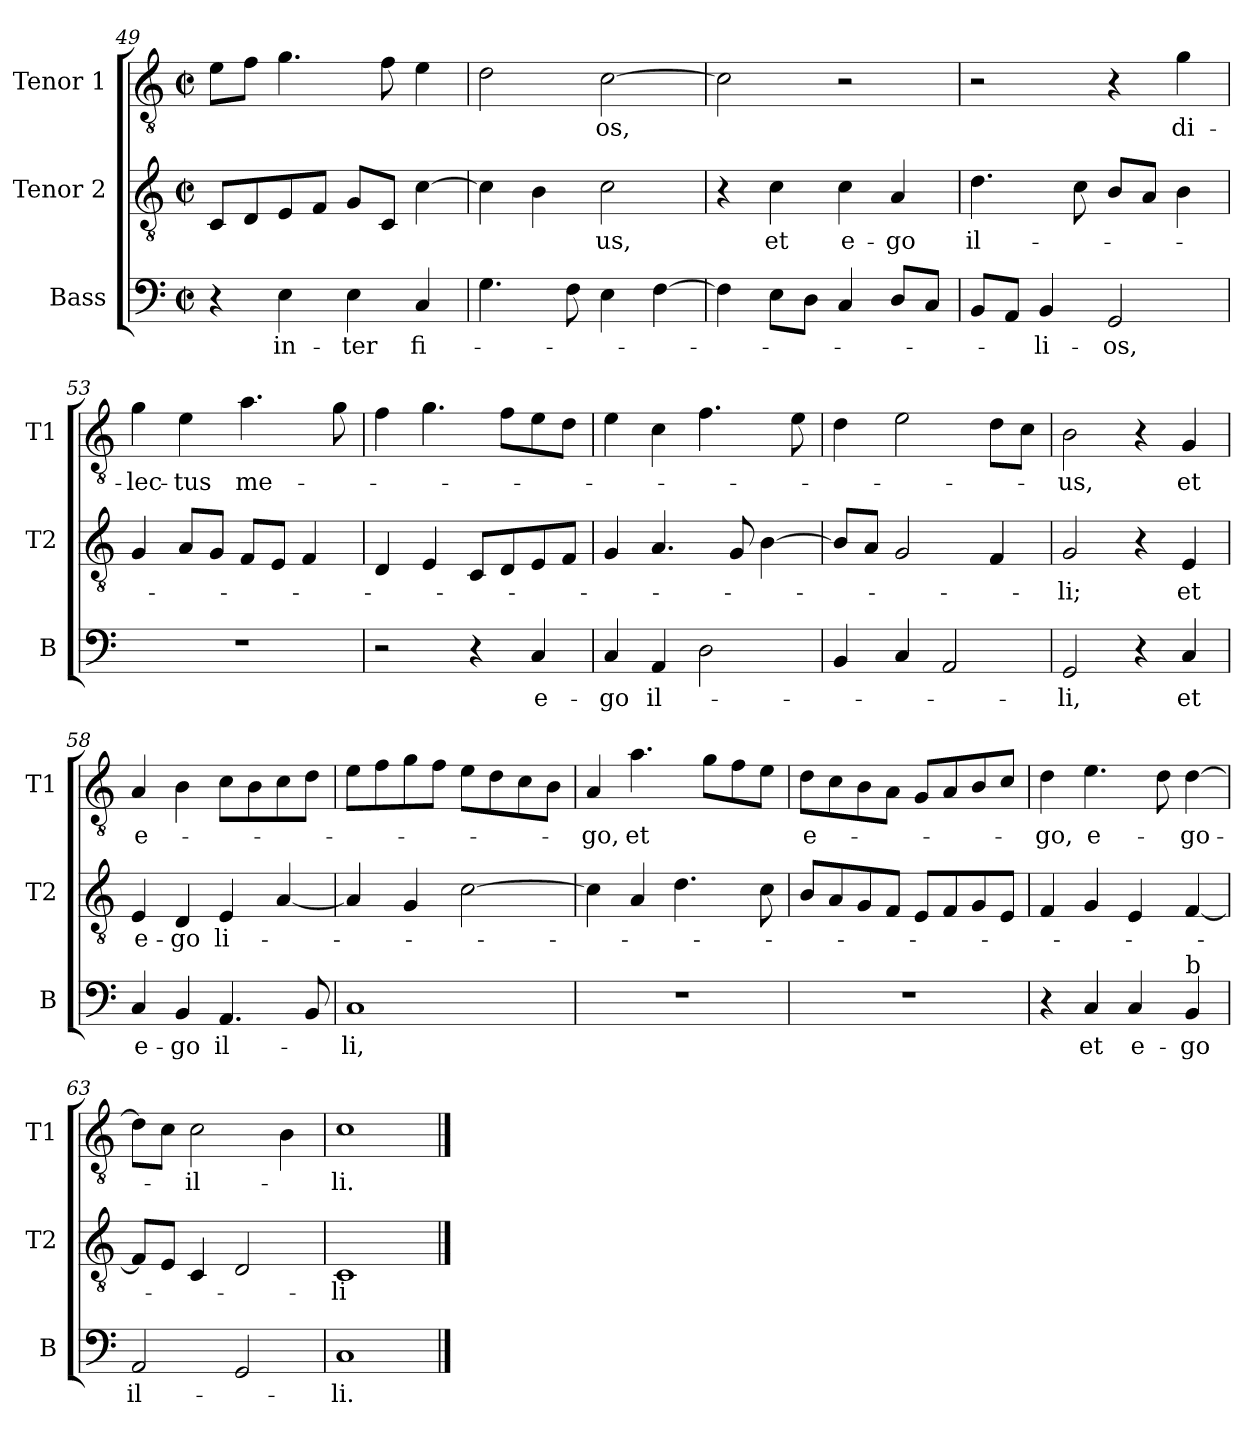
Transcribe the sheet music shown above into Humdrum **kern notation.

**kern	**text	**kern	**text	**kern	**text
*part3	*part3	*part2	*part2	*part1	*part1
*staff3	*staff3	*staff2	*staff2	*staff1	*staff1
*I"Bass	*	*I"Tenor 2	*	*I"Tenor 1	*
*I'B	*	*I'T2	*	*I'T1	*
*clefF4	*	*clefGv2	*	*clefGv2	*
*k[]	*	*k[]	*	*k[]	*
*C:	*	*C:	*	*C:	*
*M2/2	*	*M2/2	*	*M2/2	*
*met(c|)	*	*met(c|)	*	*met(c|)	*
=49	=49	=49	=49	=49	=49
4r	.	8C/L	.	8e\L	.
.	.	8D/	.	8f\J	.
!	!LO:LY:b	!	!	!	!
4E\	in-	8E/	.	4.g\	.
.	.	8F/J	.	.	.
!	!LO:LY:b	!	!	!	!
4E\	-ter	8G/L	.	.	.
.	.	8C/J	.	8f\	.
!	!LO:LY:b	!	!	!	!
4C/	fi-	[4c\	.	4e\	.
!!LO:LB:g=z
=50	=50	=50	=50	=50	=50
4.G\	.	4c\]	.	2d\	.
.	.	4B\	.	.	.
8F\	.	.	.	.	.
!	!	!	!LO:LY:b	!	!LO:LY:b
4E\	.	2c\	-us,	[2c\	-os,
[4F\	.	.	.	.	.
=51	=51	=51	=51	=51	=51
4F\]	.	4r	.	2c\]	.
!	!	!	!LO:LY:b	!	!
8E\L	.	4c\	et	.	.
8D\J	.	.	.	.	.
!	!	!	!LO:LY:b	!	!
4C/	.	4c\	e-	2r	.
!	!	!	!LO:LY:b	!	!
8D/L	.	4A/	-go	.	.
8C/J	.	.	.	.	.
=52	=52	=52	=52	=52	=52
!	!	!	!LO:LY:b	!	!
8BB/L	.	4.d\	il-	2r	.
8AA/J	.	.	.	.	.
!	!LO:LY:b	!	!	!	!
4BB/	-li-	.	.	.	.
.	.	8c\	.	.	.
!	!LO:LY:b	!	!	!	!
2GG/	-os,	8B/L	.	4r	.
.	.	8A/J	.	.	.
!	!	!	!	!	!LO:LY:b
.	.	4B\	.	4g\	di-
=53	=53	=53	=53	=53	=53
!	!	!	!	!	!LO:LY:b
1r	.	4G/	.	4g\	-lec-
!	!	!	!	!	!LO:LY:b
.	.	8A/L	.	4e\	-tus
.	.	8G/J	.	.	.
!	!	!	!	!	!LO:LY:b
.	.	8F/L	.	4.a\	me-
.	.	8E/J	.	.	.
.	.	4F/	.	.	.
.	.	.	.	8g\	.
=54	=54	=54	=54	=54	=54
2r	.	4D/	.	4f\	.
.	.	4E/	.	4.g\	.
4r	.	8C/L	.	.	.
.	.	8D/	.	8f\L	.
!	!LO:LY:b	!	!	!	!
4C/	e-	8E/	.	8e\	.
.	.	8F/J	.	8d\J	.
!!LO:PB:g=z
=55	=55	=55	=55	=55	=55
!	!LO:LY:b	!	!	!	!
4C/	-go	4G/	.	4e\	.
!	!LO:LY:b	!	!	!	!
4AA/	il-	4.A/	.	4c\	.
2D\	.	.	.	4.f\	.
.	.	8G/	.	.	.
.	.	[4B\	.	.	.
.	.	.	.	8e\	.
=56	=56	=56	=56	=56	=56
4BB/	.	8B/L]	.	4d\	.
.	.	8A/J	.	.	.
4C/	.	2G/	.	2e\	.
2AA/	.	.	.	.	.
.	.	4F/	.	8d\L	.
.	.	.	.	8c\J	.
=57	=57	=57	=57	=57	=57
!	!LO:LY:b	!	!LO:LY:b	!	!LO:LY:b
2GG/	-li,	2G/	-li;	2B\	-us,
4r	.	4r	.	4r	.
!	!LO:LY:b	!	!LO:LY:b	!	!LO:LY:b
4C/	et	4E/	et	4G/	et
=58	=58	=58	=58	=58	=58
!	!LO:LY:b	!	!LO:LY:b	!	!LO:LY:b
4C/	e-	4E/	e-	4A/	e-
!	!LO:LY:b	!	!LO:LY:b	!	!
4BB/	-go	4D/	-go	4B\	.
!	!LO:LY:b	!	!LO:LY:b	!	!
4.AA/	il-	4E/	li-	8c\L	.
.	.	.	.	8B\	.
.	.	[4A/	.	8c\	.
8BB/	.	.	.	8d\J	.
=59	=59	=59	=59	=59	=59
!	!LO:LY:b	!	!	!	!
1C	-li,	4A/]	.	8e\L	.
.	.	.	.	8f\	.
.	.	4G/	.	8g\	.
.	.	.	.	8f\J	.
.	.	[2c\	.	8e\L	.
.	.	.	.	8d\	.
.	.	.	.	8c\	.
.	.	.	.	8B\J	.
!!LO:LB:g=z
=60	=60	=60	=60	=60	=60
!	!	!	!	!	!LO:LY:b
1r	.	4c\]	.	4A/	-go,
!	!	!	!	!	!LO:LY:b
.	.	4A/	.	4.a\	et
.	.	4.d\	.	.	.
.	.	.	.	8g\L	.
.	.	.	.	8f\	.
.	.	8c\	.	8e\J	.
=61	=61	=61	=61	=61	=61
!	!	!	!	!	!LO:LY:b
1r	.	8B/L	.	8d\L	e-
.	.	8A/	.	8c\	.
.	.	8G/	.	8B\	.
.	.	8F/J	.	8A\J	.
.	.	8E/L	.	8G/L	.
.	.	8F/	.	8A/	.
.	.	8G/	.	8B/	.
.	.	8E/J	.	8c/J	.
=62	=62	=62	=62	=62	=62
!	!	!	!	!	!LO:LY:b
4r	.	4F/	.	4d\	-go,
!	!LO:LY:b	!	!	!	!LO:LY:b
4C/	et	4G/	.	4.e\	e-
!	!LO:LY:b	!	!	!	!
4C/	e-	4E/	.	.	.
.	.	.	.	8d\	.
!LO:TX:a:t=b	!	!	!	!	!
!	!LO:LY:b	!	!	!	!LO:LY:b
4BB/	-go	[4F/	.	[4d\	-go-
=63	=63	=63	=63	=63	=63
!	!LO:LY:b	!	!	!	!
2AA/	il-	8F/L]	.	8d\L]	.
.	.	8E/J	.	8c\J	.
!	!	!	!	!	!LO:LY:b
.	.	4C/	.	2c\	-il-
2GG/	.	2D/	.	.	.
.	.	.	.	4B\	.
=64	=64	=64	=64	=64	=64
!	!LO:LY:b	!	!LO:LY:b	!	!LO:LY:b
1C	-li.	1C	-li	1c	-li.
==	==	==	==	==	==
*-	*-	*-	*-	*-	*-
